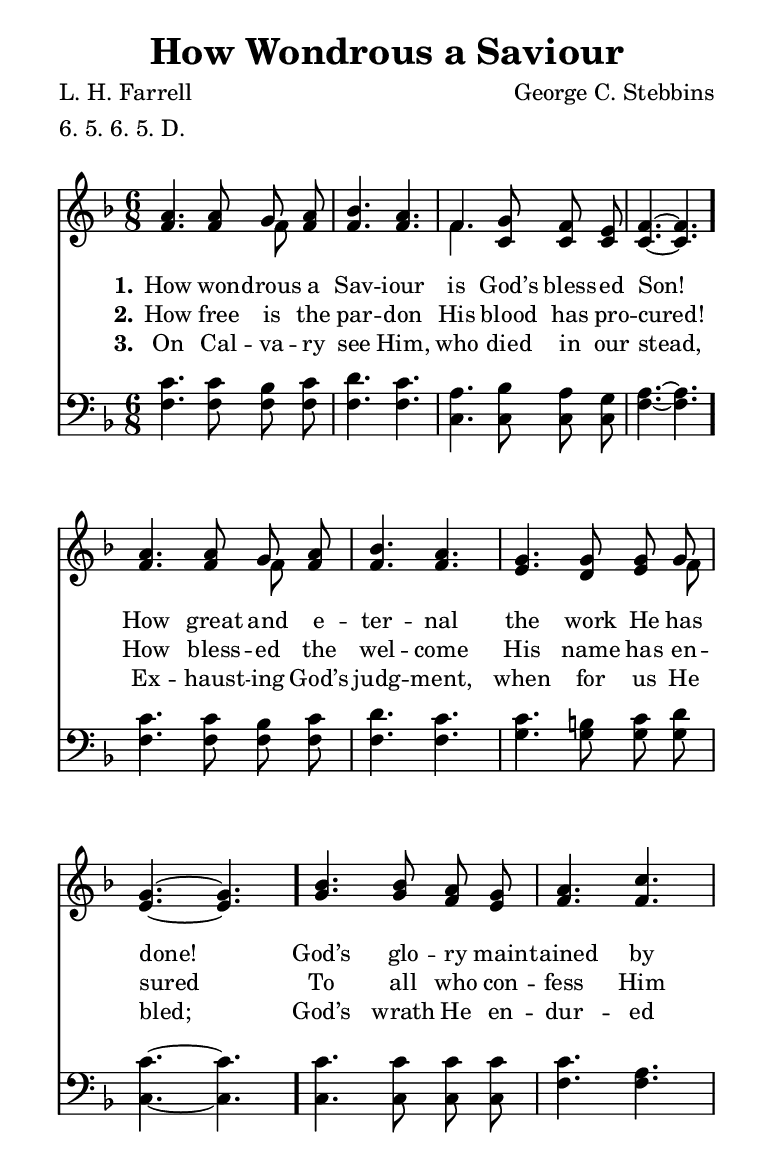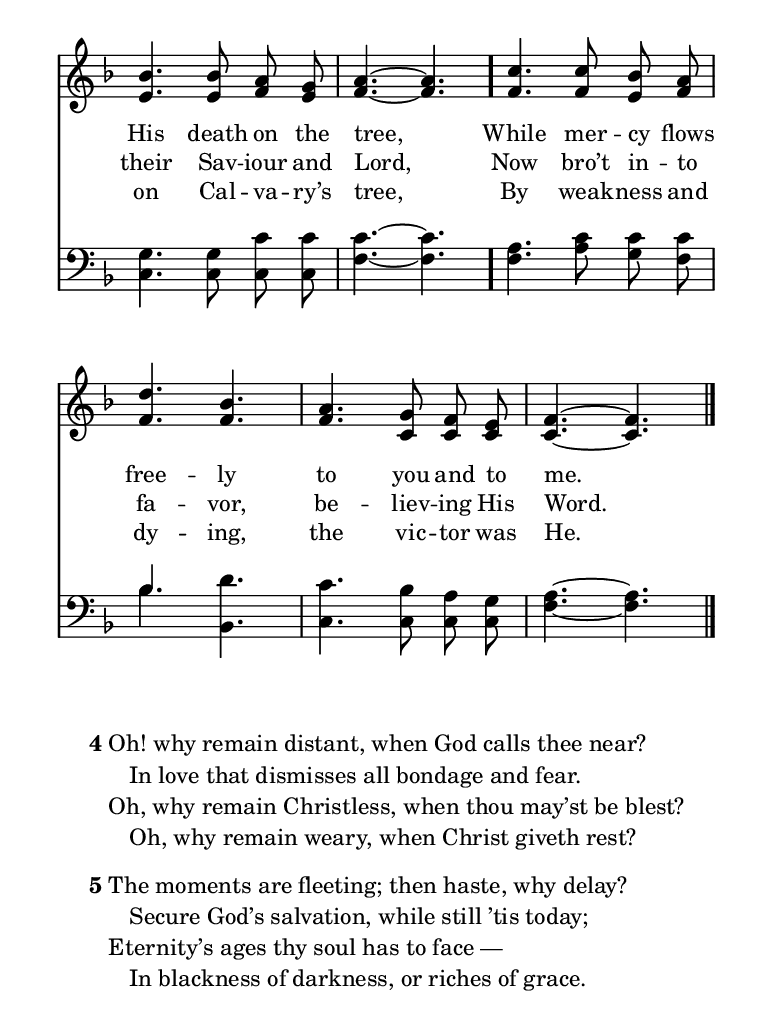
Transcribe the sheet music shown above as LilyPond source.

\include "common/global.ily"
\paper {
  \include "common/paper.ily"
  system-count = #(cond (is-eogsized 4) (#t #f))
}

\header{
  %gospel
  hymnnumber = "372"
  title = "How Wondrous a Saviour"
  tunename = "Take Time to Be Holy"
  meter = "6. 5. 6. 5. D."
  poet = "L. H. Farrell"
  composer = "George C. Stebbins"
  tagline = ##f
}

global = {
  \include "common/overrides.ily"
  \override Staff.TimeSignature.style = #'numbered
  \time 6/8
  \override Score.MetronomeMark.transparent = ##t % hide all fermata changes too
  \tempo 8=140
  \key f \major
  \autoBeamOff
}

patternA = { c4. c8 c c | c4. c | c c8 c c | c4. c }

notesSoprano = {
\global
\relative c'' {

  \changePitch \patternA { a a g a | bes a | f g f e | f ~ f }
  \changePitch \patternA { a a g a | bes a | g g g g | g ~ g }
  \changePitch \patternA { bes bes a g | a c | bes bes a g | a ~ a }
  \changePitch \patternA { c c bes a | d bes | a g f e | f ~ f }

  \bar "|."

}
}

notesAlto = {
\global
\relative e' {

  \changePitch \patternA { f f f f | f f | f c c c | c ~ c }
  \changePitch \patternA { f f f f | f f | e d e f | e ~ e }
  \changePitch \patternA { g g f e | f f | e e f e | f ~ f }
  \changePitch \patternA { f f e f | f f | f c c c | c ~ c }

}
}

notesTenor = {
\global
\relative a {

  \changePitch \patternA { c c bes c | d c | a bes a g | a ~ a }
  \changePitch \patternA { c c bes c | d c | c b c d | c ~ c }
  \changePitch \patternA { c c c c | c a | g g c c | c ~ c }
  \changePitch \patternA { a c c c | bes d | c bes a g | a ~ a }

}
}

notesBass = {
\global
\relative f {

  \changePitch \patternA { f f f f | f f | c c c c | f ~ f }
  \changePitch \patternA { f f f f | f f | g g g g | c, ~ c }
  \changePitch \patternA { c c c c | f f | c c c c | f ~ f }
  \changePitch \patternA { f a g f | bes bes, | c c c c | f ~ f }

}
}

wordsA = \lyricmode {
\set stanza = "1."

How won -- drous a Sav -- iour is God’s bless -- ed Son! \bar "."
How great and e -- ter -- nal the work He has done! \bar "."
God’s glo -- ry main -- tained by His death on the tree, \bar "."
While mer -- cy flows free -- ly to you and to me. \bar "."

}

wordsB = \lyricmode {
\set stanza = "2."

How free is the par -- don His blood has pro -- cured!
How bless -- ed the wel -- come His name has en -- sured
To all who con -- fess Him their Sav -- iour and Lord,
Now bro’t in -- to fa -- vor, be -- liev -- ing His Word.

}

wordsC = \lyricmode {
\set stanza = "3."

On Cal -- va -- ry see Him, who died in our stead,
Ex -- haust -- ing God’s judg -- ment, when for us He bled;
God’s wrath He en -- dur -- ed on Cal -- va -- ry’s tree,
By weak -- ness and dy -- ing, the vic -- tor was He.

}

wordsD = \markuplist {

\line { Oh! why remain distant, when God calls thee near? }
\line { { \hspace #2 } In love that dismisses all bondage and fear. }
\line { Oh, why remain Christless, when thou may’st be blest? }
\line { { \hspace #2 } Oh, why remain weary, when Christ giveth rest? }

}

wordsE = \markuplist {

\line { The moments are fleeting; then haste, why delay? }
\line { { \hspace #2 } Secure God’s salvation, while still ’tis today; }
\line { Eternity’s ages thy soul has to face — }
\line { { \hspace #2 } In blackness of darkness, or riches of grace. }

}

\score {
  \context ChoirStaff <<
    \context Staff = upper <<
      \set Staff.autoBeaming = ##f
      \set ChoirStaff.systemStartDelimiter = #'SystemStartBar
      \set ChoirStaff.printPartCombineTexts = ##f
      \partcombine #'(2 . 11) \notesSoprano \notesAlto
      \context NullVoice = sopranos { \voiceOne << \notesSoprano >> }
      \context Lyrics = one   \lyricsto sopranos \wordsA
      \context Lyrics = two   \lyricsto sopranos \wordsB
      \context Lyrics = three \lyricsto sopranos \wordsC
    >>
    \context Staff = men <<
      \set Staff.autoBeaming = ##f
      \clef bass
      \set ChoirStaff.printPartCombineTexts = ##f
      \partcombine #'(2 . 11) \notesTenor \notesBass
    >>
  >>
  \layout {
    \include "common/layout.ily"
  }
  #(cond ((ly:get-option 'eog-midi-permitted) #{ \midi{
    \include "common/midi.ily"
  } #}))
}

\markup { \fill-line { \column {
  \line{ \bold 4 \column { \wordsD } } \combine \null \vspace #0.4
  \line{ \bold 5 \column { \wordsE } }
  \vspace #1
} } }

\version "2.19.49"  % necessary for upgrading to future LilyPond versions.

% vi:set et ts=2 sw=2 ai nocindent syntax=lilypond:
